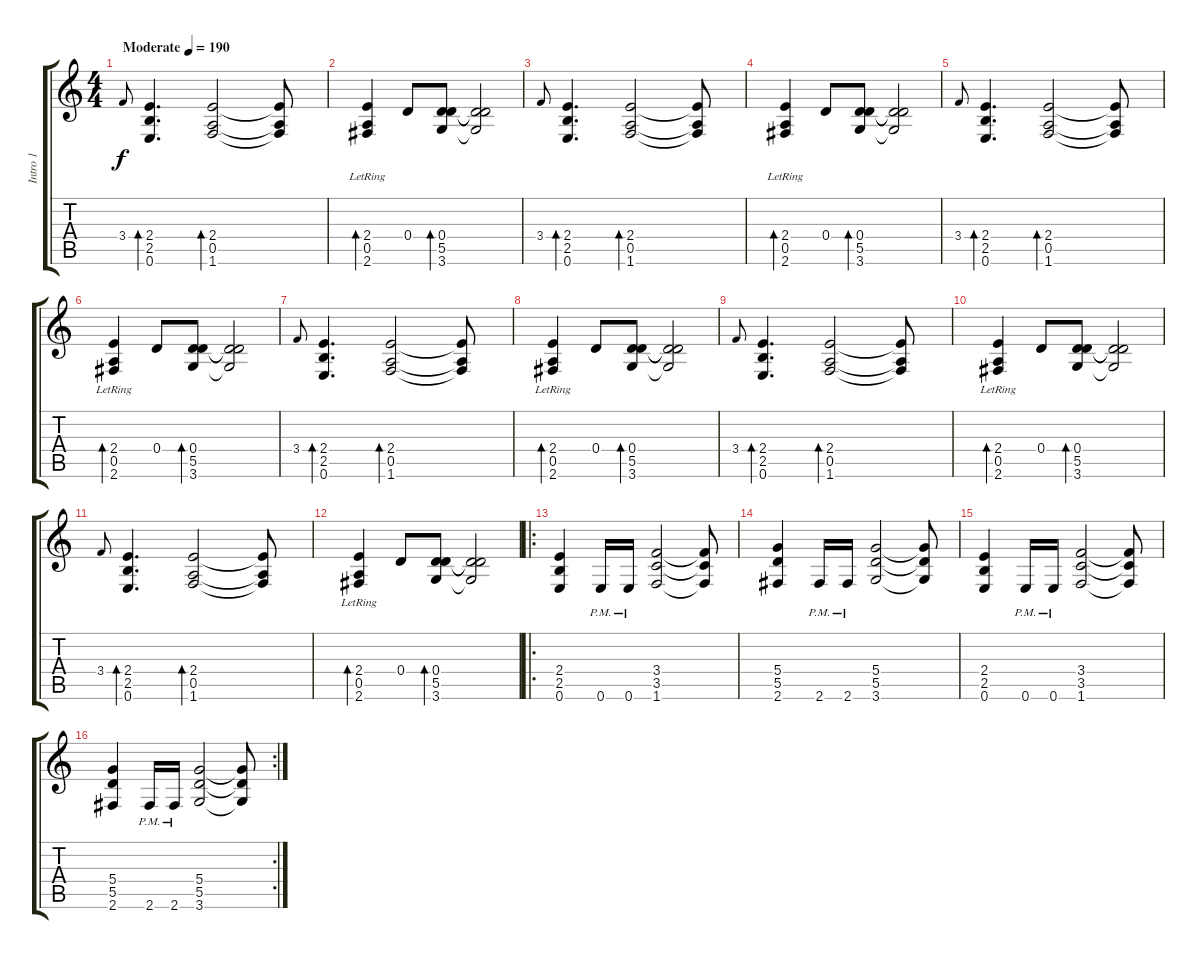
\track ("Intro 1" "Intro 1") {instrument acousticguitarsteel}
\staff {score tabs}
\tuning (E4 B3 G3 D3 A2 E2) {hide}
\ts (4 4)
\tempo (190 "Moderate")
\tempo 70
\tempo (190 "Moderate")
\clef g2
\ks c
3.4.8{gr onbeat dy f instrument acousticguitarsteel} (2.4 2.5 0.6).4{d bd 120 balance 11} (2.4 0.5 1.6).2{bd 120} (2.4{t} 0.5{t} 1.6{t}).8 |
(2.4 0.5{lr} 2.6{lr}).4{bd 120} 0.4.8 (0.4 5.5 3.6).8{bd 120} (0.4{t} 5.5{t} 3.6{t}).2 |
3.4.8{gr onbeat} (2.4 2.5 0.6).4{d bd 120} (2.4 0.5 1.6).2{bd 120} (2.4{t} 0.5{t} 1.6{t}).8 |
(2.4 0.5{lr} 2.6{lr}).4{bd 120} 0.4.8 (0.4 5.5 3.6).8{bd 120} (0.4{t} 5.5{t} 3.6{t}).2 |
3.4.8{gr onbeat} (2.4 2.5 0.6).4{d bd 120} (2.4 0.5 1.6).2{bd 120} (2.4{t} 0.5{t} 1.6{t}).8 |
(2.4 0.5{lr} 2.6{lr}).4{bd 120} 0.4.8 (0.4 5.5 3.6).8{bd 120} (0.4{t} 5.5{t} 3.6{t}).2 |
3.4.8{gr onbeat} (2.4 2.5 0.6).4{d bd 120} (2.4 0.5 1.6).2{bd 120} (2.4{t} 0.5{t} 1.6{t}).8 |
(2.4 0.5{lr} 2.6{lr}).4{bd 120} 0.4.8 (0.4 5.5 3.6).8{bd 120} (0.4{t} 5.5{t} 3.6{t}).2 |
3.4.8{gr onbeat} (2.4 2.5 0.6).4{d bd 120} (2.4 0.5 1.6).2{bd 120} (2.4{t} 0.5{t} 1.6{t}).8 |
(2.4 0.5{lr} 2.6{lr}).4{bd 120} 0.4.8 (0.4 5.5 3.6).8{bd 120} (0.4{t} 5.5{t} 3.6{t}).2 |
3.4.8{gr onbeat} (2.4 2.5 0.6).4{d bd 120} (2.4 0.5 1.6).2{bd 120} (2.4{t} 0.5{t} 1.6{t}).8 |
(2.4 0.5{lr} 2.6{lr}).4{bd 120} 0.4.8 (0.4 5.5 3.6).8{bd 120} (0.4{t} 5.5{t} 3.6{t}).2 |
\ro
(2.4 2.5 0.6).4{volume 5 instrument distortionguitar} 0.6{pm}.16 0.6{pm}.16 (3.4 3.5 1.6).2 (3.4{t} 3.5{t} 1.6{t}).8 |
(5.4 5.5 2.6).4 2.6{pm}.16 2.6{pm}.16 (5.4 5.5 3.6).2 (5.4{t} 5.5{t} 3.6{t}).8 |
(2.4 2.5 0.6).4 0.6{pm}.16 0.6{pm}.16 (3.4 3.5 1.6).2 (3.4{t} 3.5{t} 1.6{t}).8 |
\rc 2
(5.4 5.5 2.6).4 2.6{pm}.16 2.6{pm}.16 (5.4 5.5 3.6).2 (5.4{t} 5.5{t} 3.6{t}).8
